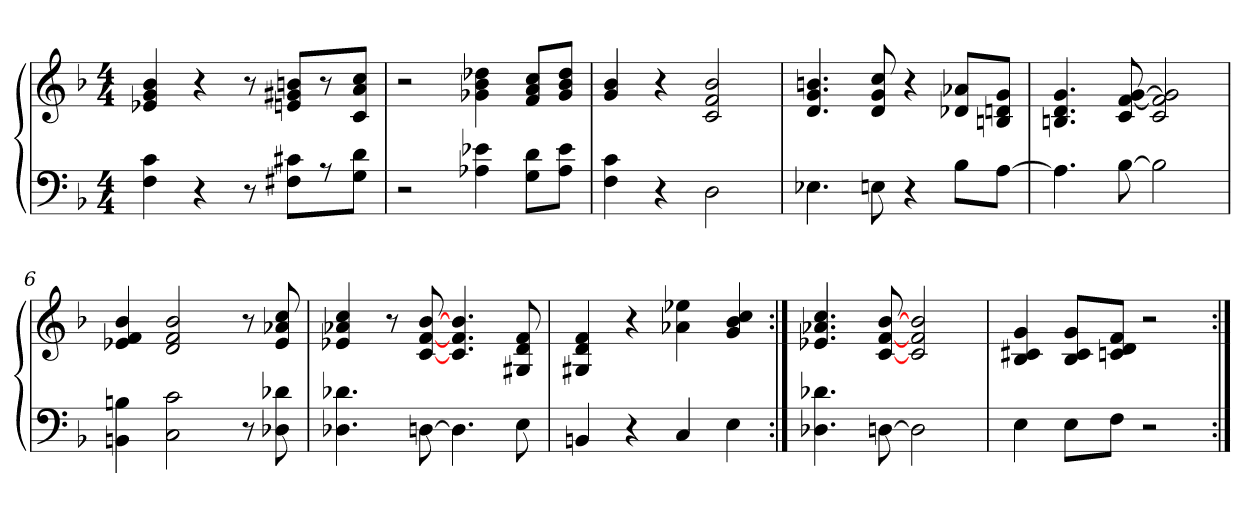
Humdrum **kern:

**kern	**kern
*part1	*part1
*staff2	*staff1
*clefF4	*clefG2
*k[b-]	*k[b-]
*F:	*F:
*M4/4	*M4/4
=1	=1
4F\ 4c\	4e-X/ 4g/ 4b-/
4r	4r
8r	8r
8F#X\ 8c#X\L	8en/ 8g#X/ 8bn/L
8r	8r
8G\ 8d\J	8c/ 8a/ 8cc/J
=2	=2
2r	2r
4A-X\ 4e-X\	4g-X\ 4b-\ 4dd-X\
8G\ 8d\L	8f/ 8a/ 8cc/L
8A-\ 8e-\J	8g-/ 8b-/ 8dd-/J
=3	=3
4F\ 4c\	4g/ 4b-/
4r	4r
2D\	2c/ 2f/ 2b-/
=4	=4
4.E-X\	4.d/ 4.g/ 4.bn/
8En\	8d/ 8g/ 8cc/
4r	4r
8B-\L	8d-X/ 8a-X/L
[8A\J	8Bn/ 8dn/ 8g/J
!!LO:LB:g=z
=5	=5
4.A\]	4.B/ 4.d/ 4.g/
[8B-\	8c/ [8f/ [8g/
2B-\]	2c/ 2f]/ 2g]/
=6	=6
4BBn\ 4Bn\	4e-X/ 4f/ 4b-/
2C\ 2c\	2d/ 2f/ 2b-/
8r	8r
8D-X\ 8d-X\	8e-/ 8a-X/ 8cc/
=7	=7
4.D-\ 4.d-\	4e-/ 4a-/ 4cc/
.	8r
[8Dn\	[8c/ [8f/ [8b-/
4.D\]	4.c/ 4.f/ 4.b-/
8E\	8G#X/ 8d/ 8f/
=8	=8
4BBn/	4G#/ 4d/ 4f/
4r	4r
4C/	4a-X\ 4ee-X\
4E\	4g/ 4b-/ 4cc/
=9:|!	=9:|!
4.D-\ 4.d-\	4.e-/ 4.a-/ 4.cc/
[8Dn\	[8c/ [8f/ [8b-/
2D\]	2c/ 2f/ 2b-/
=10	=10
4E\	4B-/ 4c#X/ 4g/
8E\L	8B-/ 8c#/ 8g/L
8F\J	8cn/ 8d/ 8f/J
2r	2r
=:|!	=:|!
*-	*-
